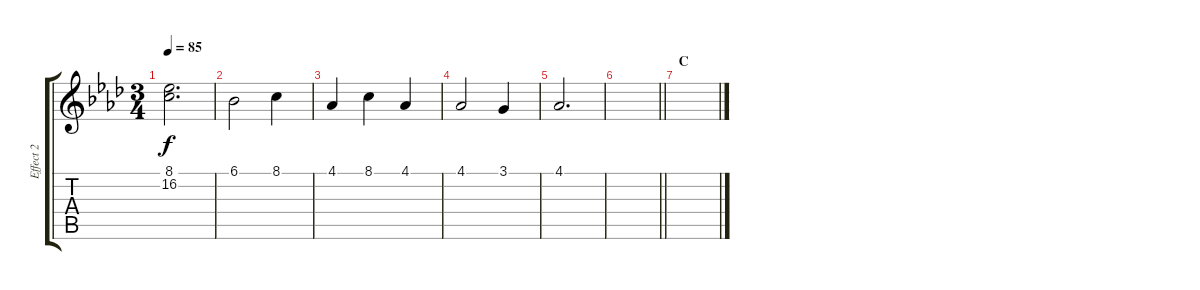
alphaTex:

\track ("Effect 2" "Effect 2") {instrument fx7echoes}
\staff {score tabs}
\tuning (E4 B3 G3 D3 A2 C2) {hide}
\ts (3 4)
\tempo 85
\clef g2
\ks fminor
(8.1 16.2).2{d dy f} |
6.1.2 8.1.4 |
4.1.4 8.1.4 4.1.4 |
4.1.2 3.1.4 |
4.1.2{d} |
\barLineRight lightlight
|
\section ("" "C")
